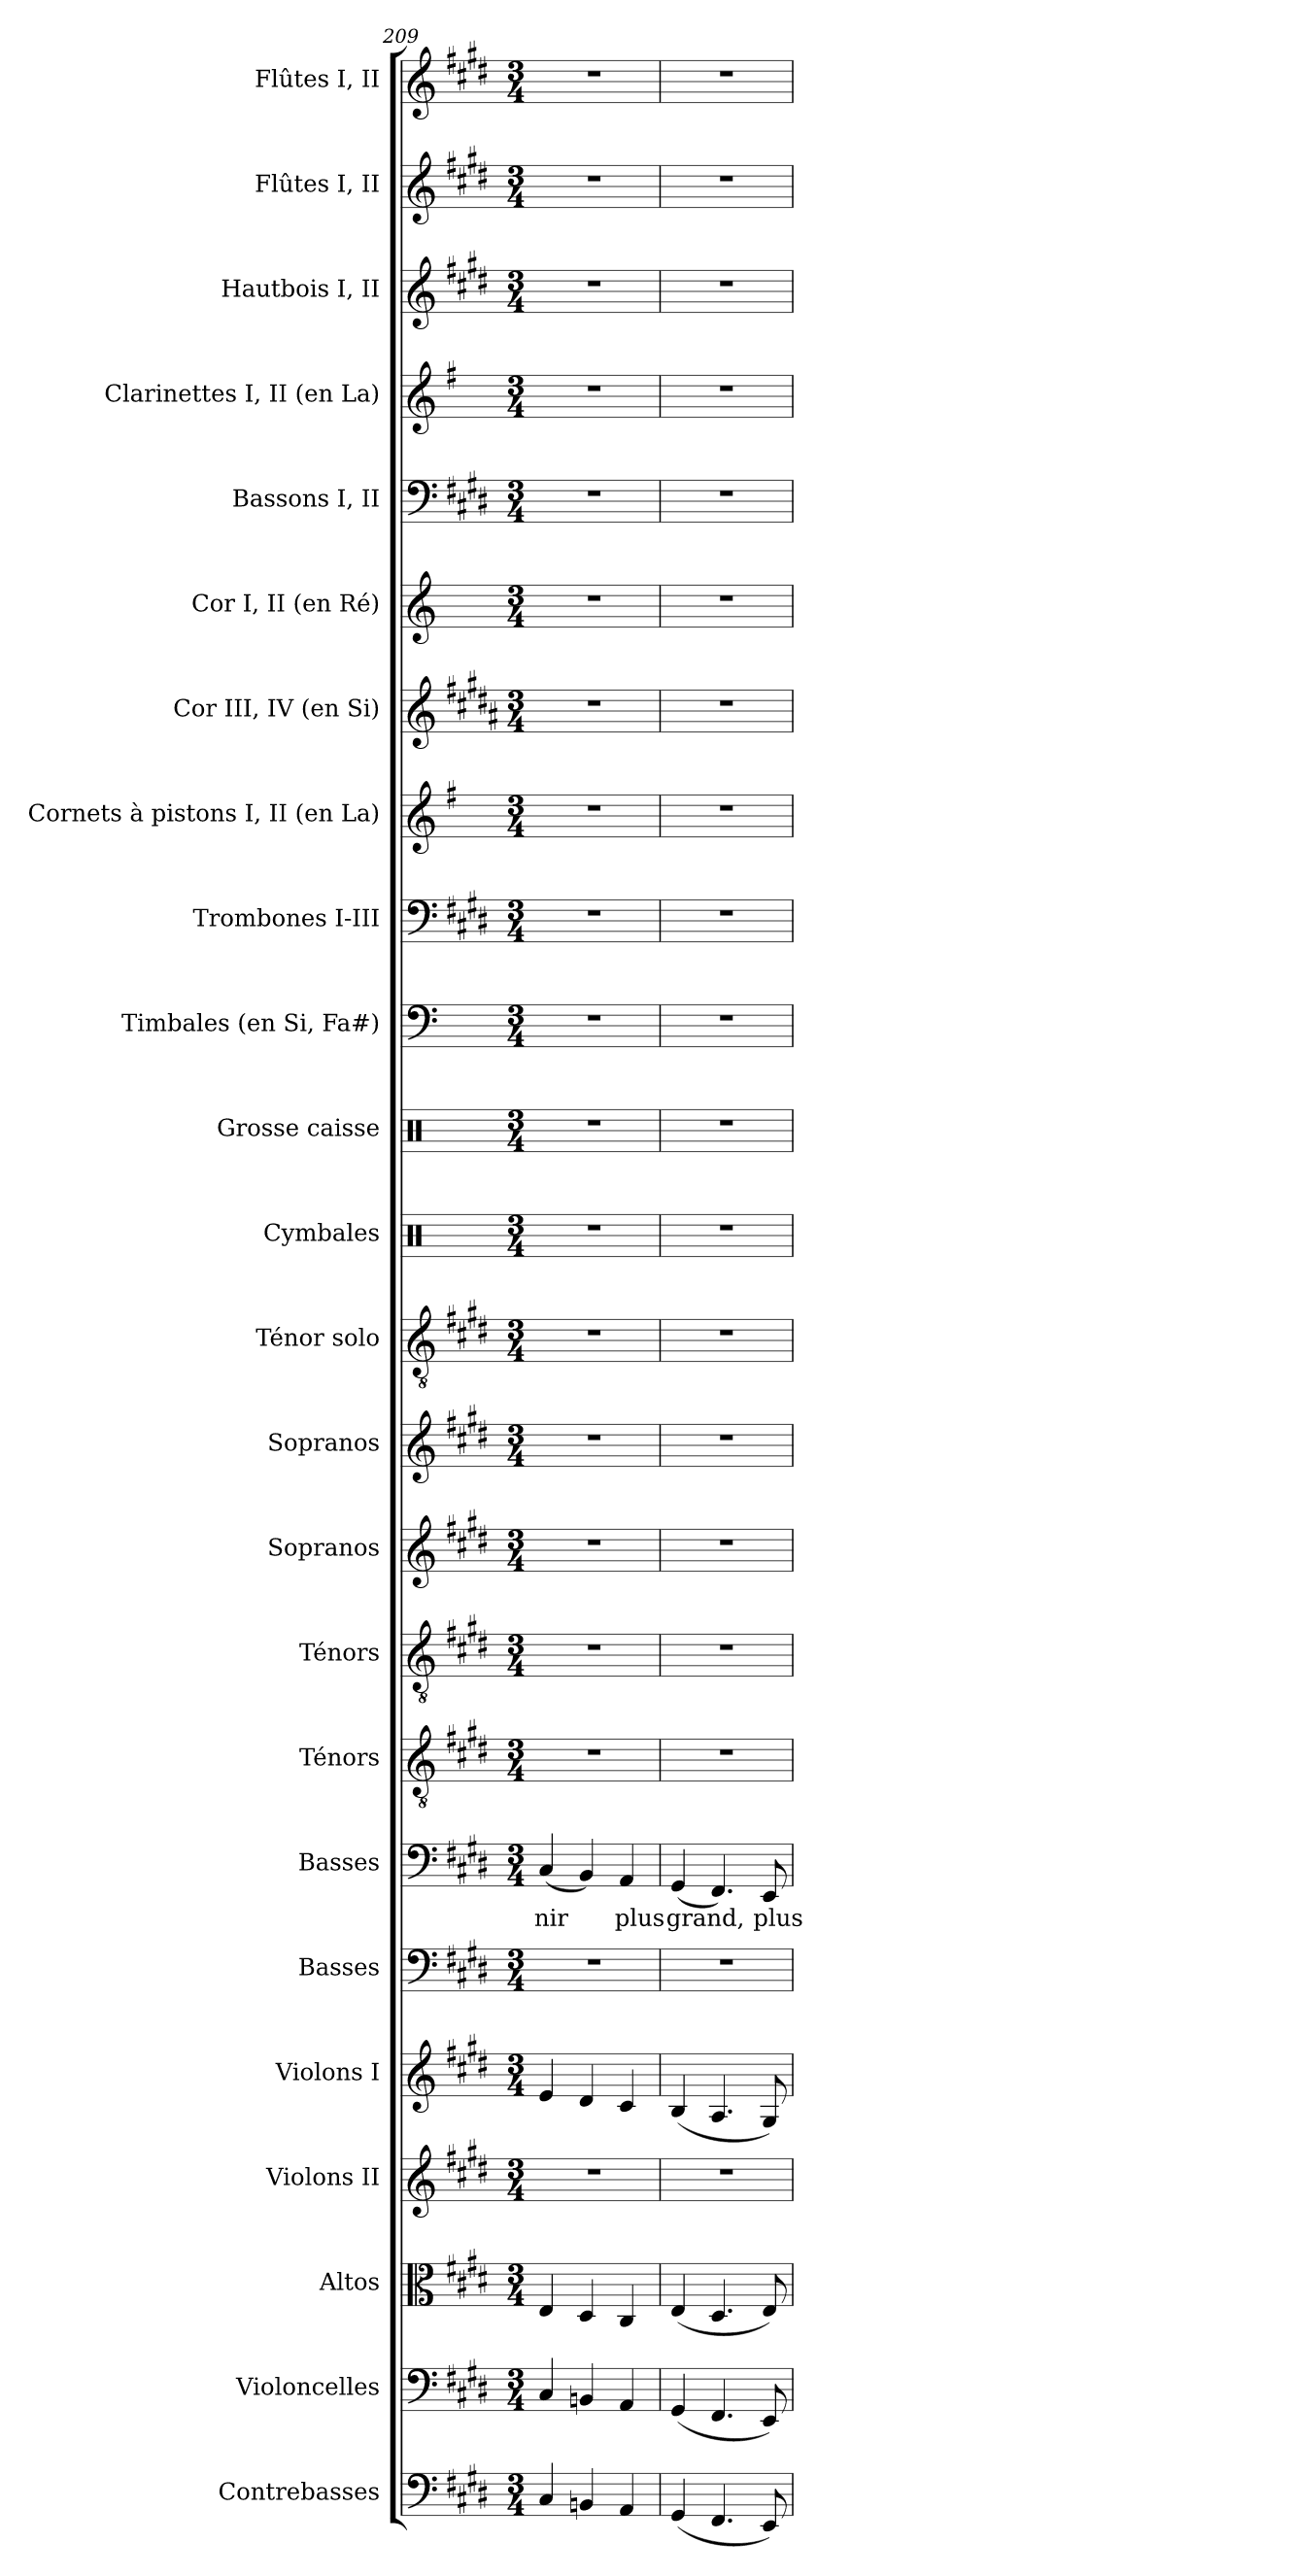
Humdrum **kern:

**kern	**kern	**kern	**kern	**kern	**kern	**kern	**text	**kern	**kern	**kern	**kern	**kern	**kern	**kern	**kern	**kern	**kern	**kern	**kern	**kern	**kern	**kern	**kern	**kern
*part24	*part23	*part22	*part21	*part20	*part19	*part18	*part18	*part17	*part16	*part15	*part14	*part13	*part12	*part11	*part10	*part9	*part8	*part7	*part6	*part5	*part4	*part3	*part2	*part1
*staff24	*staff23	*staff22	*staff21	*staff20	*staff19	*staff18	*staff18	*staff17	*staff16	*staff15	*staff14	*staff13	*staff12	*staff11	*staff10	*staff9	*staff8	*staff7	*staff6	*staff5	*staff4	*staff3	*staff2	*staff1
*I"Contrebasses	*I"Violoncelles	*I"Altos	*I"Violons II	*I"Violons I	*I"Basses	*I"Basses	*	*I"Ténors	*I"Ténors	*I"Sopranos	*I"Sopranos	*I"Ténor solo	*I"Cymbales	*I"Grosse caisse	*I"Timbales (en Si, Fa#)	*I"Trombones I-III	*I"Cornets à pistons I, II (en La)	*I"Cor III, IV (en Si)	*I"Cor I, II (en Ré)	*I"Bassons I, II	*I"Clarinettes I, II (en La)	*I"Hautbois I, II	*I"Flûtes I, II	*I"Flûtes I, II
*I'Cb.	*I'Vlles	*I'Altos	*I'Vns II	*I'Vns I	*I'Basses	*I'Basses	*	*I'Tén.	*I'Tén.	*I'Sopr.	*I'Sopr.	*I'Tén. solo	*I'Cym.	*I'G. c.	*I'Timb.	*I'Trb.	*I'C.à p. (La)	*I'Cor (Si)	*I'Cor (Ré)	*I'Bns	*I'Cl. (La)	*I'Hb.	*I'Fl.	*I'Fl.
*clefF4	*clefF4	*clefC3	*clefG2	*clefG2	*clefF4	*clefF4	*	*clefGv2	*clefGv2	*clefG2	*clefG2	*clefGv2	*clefX	*clefX	*clefF4	*clefF4	*clefG2	*clefG2	*clefG2	*clefF4	*clefG2	*clefG2	*clefG2	*clefG2
*ITrd7c12	*	*	*	*	*	*	*	*ITrd7c12	*ITrd7c12	*	*	*ITrd7c12	*	*	*	*	*ITrd2c3	*ITrd8c13	*ITrd6c10	*	*ITrd2c3	*	*	*
*k[f#c#g#d#]	*k[f#c#g#d#]	*k[f#c#g#d#]	*k[f#c#g#d#]	*k[f#c#g#d#]	*k[f#c#g#d#]	*k[f#c#g#d#]	*	*k[f#c#g#d#]	*k[f#c#g#d#]	*k[f#c#g#d#]	*k[f#c#g#d#]	*k[f#c#g#d#]	*k[]	*k[]	*k[]	*k[f#c#g#d#]	*k[f#c#g#d#]	*k[f#c#g#d#a#]	*k[f#c#]	*k[f#c#g#d#]	*k[f#c#g#d#]	*k[f#c#g#d#]	*k[f#c#g#d#]	*k[f#c#g#d#]
*E:	*E:	*E:	*E:	*E:	*E:	*E:	*	*E:	*E:	*E:	*E:	*E:	*C:	*C:	*C:	*E:	*E:	*B:	*D:	*E:	*E:	*E:	*E:	*E:
*M3/4	*M3/4	*M3/4	*M3/4	*M3/4	*M3/4	*M3/4	*	*M3/4	*M3/4	*M3/4	*M3/4	*M3/4	*M3/4	*M3/4	*M3/4	*M3/4	*M3/4	*M3/4	*M3/4	*M3/4	*M3/4	*M3/4	*M3/4	*M3/4
=209	=209	=209	=209	=209	=209	=209	=209	=209	=209	=209	=209	=209	=209	=209	=209	=209	=209	=209	=209	=209	=209	=209	=209	=209
!	!	!	!LO:N:vis=1	!	!LO:N:vis=1	!	!	!	!	!	!	!	!	!	!	!	!	!	!	!	!	!	!	!
!	!	!	!	!	!	!	!LO:LY:b:color=#000000	!LO:N:vis=1	!LO:N:vis=1	!LO:N:vis=1	!LO:N:vis=1	!LO:N:vis=1	!LO:N:vis=1	!LO:N:vis=1	!LO:N:vis=1	!LO:N:vis=1	!LO:N:vis=1	!LO:N:vis=1	!LO:N:vis=1	!LO:N:vis=1	!LO:N:vis=1	!LO:N:vis=1	!LO:N:vis=1	!LO:N:vis=1
4CC#i/	4C#i/	4Ei/	2.r	4ei/	2.r	(4C#i/	-nir	2.r	2.r	2.r	2.r	2.r	2.r	2.r	2.r	2.r	2.r	2.r	2.r	2.r	2.r	2.r	2.r	2.r
4BBBni/	4BBni/	4D#i/	.	4d#i/	.	4BBi/)	.	.	.	.	.	.	.	.	.	.	.	.	.	.	.	.	.	.
!	!	!	!	!	!	!	!LO:LY:b:color=#000000	!	!	!	!	!	!	!	!	!	!	!	!	!	!	!	!	!
4AAAi/	4AAi/	4C#i/	.	4c#i/	.	4AAi/	plus	.	.	.	.	.	.	.	.	.	.	.	.	.	.	.	.	.
=210	=210	=210	=210	=210	=210	=210	=210	=210	=210	=210	=210	=210	=210	=210	=210	=210	=210	=210	=210	=210	=210	=210	=210	=210
!	!	!	!LO:N:vis=1	!	!LO:N:vis=1	!	!	!	!	!	!	!	!	!	!	!	!	!	!	!	!	!	!	!
!	!	!	!	!	!	!	!LO:LY:b:color=#000000	!LO:N:vis=1	!LO:N:vis=1	!LO:N:vis=1	!LO:N:vis=1	!LO:N:vis=1	!LO:N:vis=1	!LO:N:vis=1	!LO:N:vis=1	!LO:N:vis=1	!LO:N:vis=1	!LO:N:vis=1	!LO:N:vis=1	!LO:N:vis=1	!LO:N:vis=1	!LO:N:vis=1	!LO:N:vis=1	!LO:N:vis=1
(4GGG#i/	(4GG#i/	(4Ei/	2.r	(4Bi/	2.r	(4GG#i/	grand,	2.r	2.r	2.r	2.r	2.r	2.r	2.r	2.r	2.r	2.r	2.r	2.r	2.r	2.r	2.r	2.r	2.r
4.FFF#i/	4.FF#i/	4.D#i/	.	4.Ai/	.	4.FF#i/)	.	.	.	.	.	.	.	.	.	.	.	.	.	.	.	.	.	.
!	!	!	!	!	!	!	!LO:LY:b:color=#000000	!	!	!	!	!	!	!	!	!	!	!	!	!	!	!	!	!
8EEEi/)	8EEi/)	8Ei/)	.	8G#i/)	.	8EEi/	plus	.	.	.	.	.	.	.	.	.	.	.	.	.	.	.	.	.
=	=	=	=	=	=	=	=	=	=	=	=	=	=	=	=	=	=	=	=	=	=	=	=	=
*-	*-	*-	*-	*-	*-	*-	*-	*-	*-	*-	*-	*-	*-	*-	*-	*-	*-	*-	*-	*-	*-	*-	*-	*-
